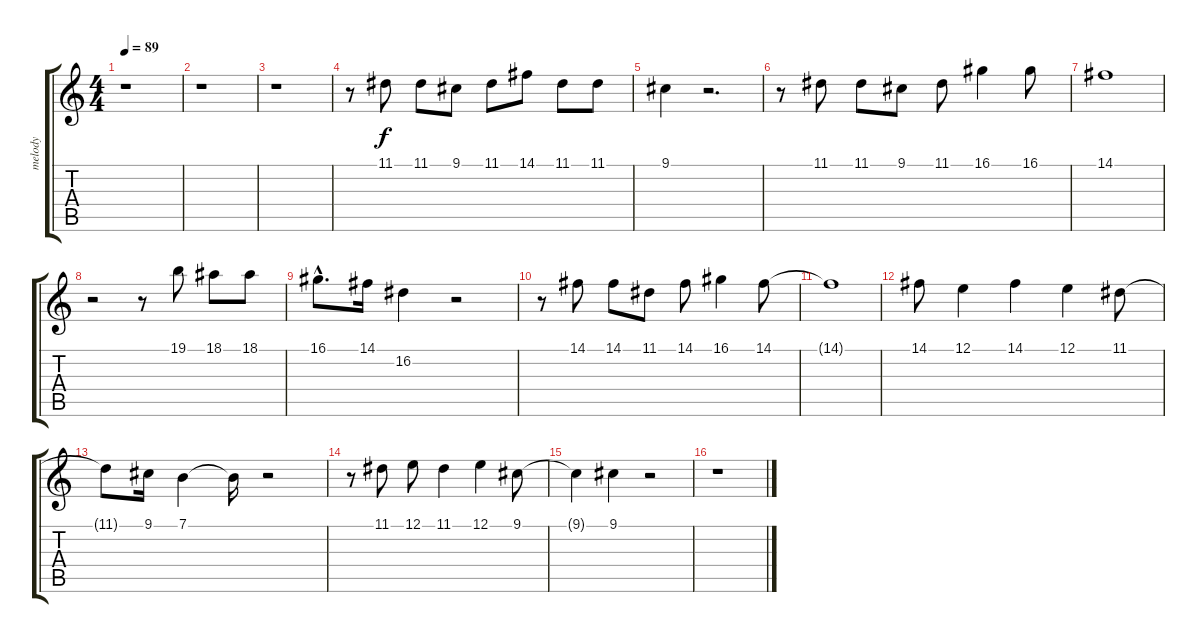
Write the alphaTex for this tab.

\track ("melody" "melody") {instrument lead1square}
\staff {score tabs}
\tuning (E4 B3 G3 D3 A2 E2) {hide}
\ts (4 4)
\tempo 89
\clef g2
\ks c
r.1{dy f instrument lead1square} |
r.1 |
r.1 |
r.8 11.1.8 11.1.8 9.1.8 11.1.8 14.1.8 11.1.8 11.1.8 |
9.1.4 r.2{d} |
r.8 11.1.8 11.1.8 9.1.8 11.1.8 16.1.4 16.1.8 |
14.1.1 |
r.2 r.8 19.1.8 18.1.8 18.1.8 |
16.1{hac}.8{d} 14.1.16 16.2.4 r.2 |
r.8 14.1.8 14.1.8 11.1.8 14.1.8 16.1.4 14.1.8 |
14.1{t}.1 |
14.1.8 12.1.4 14.1.4 12.1.4 11.1.8 |
11.1{t}.8 9.1.16 7.1.4 7.1{t}.16 r.2 |
r.8 11.1.8 12.1.8 11.1.4 12.1.4 9.1.8 |
9.1{t}.4 9.1.4 r.2 |
r.1
